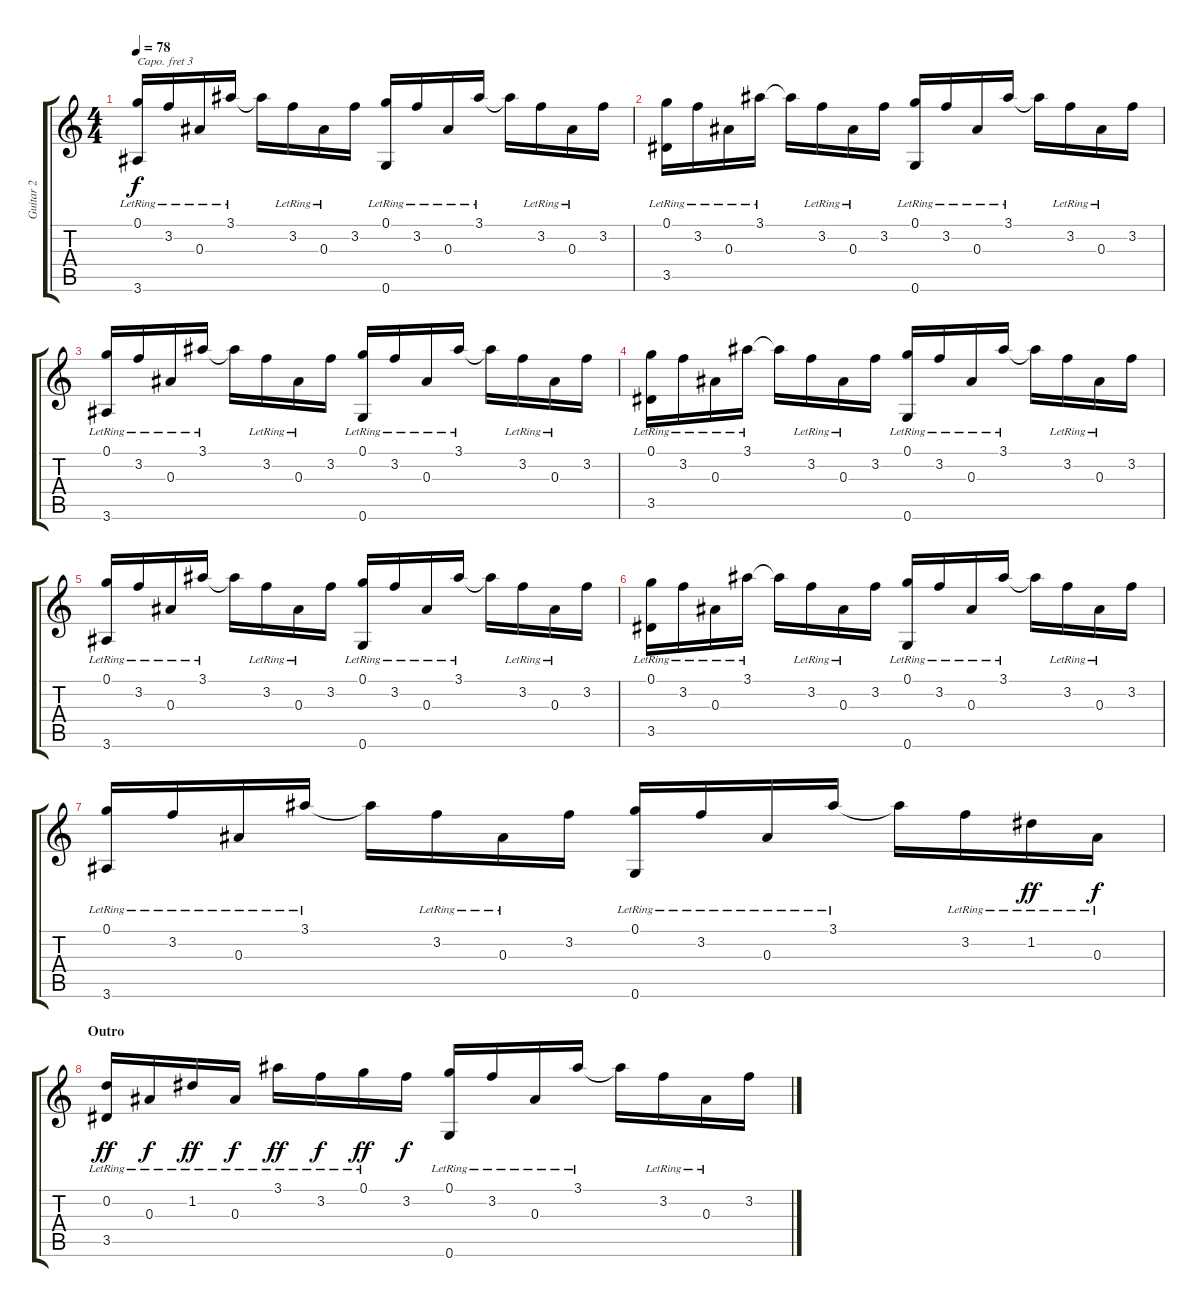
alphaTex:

\track ("Guitar 2" "Guitar 2") {instrument acousticguitarsteel}
\staff {score tabs}
\capo 3
\tuning (E4 B3 G3 D3 A2 E2) {hide}
\ts (4 4)
\tempo 78
\clef g2
\ks c
(0.1{lr} 3.6{lr}).16{dy f} 3.2{lr}.16 0.3{lr}.16 3.1{lr}.16 3.1{t}.16 3.2{lr}.16 0.3{lr}.16 3.2.16 (0.1{lr} 0.6{lr}).16 3.2{lr}.16 0.3{lr}.16 3.1{lr}.16 3.1{t}.16 3.2{lr}.16 0.3{lr}.16 3.2.16 |
(0.1{lr} 3.5{lr}).16 3.2{lr}.16 0.3{lr}.16 3.1{lr}.16 3.1{t}.16 3.2{lr}.16 0.3{lr}.16 3.2.16 (0.1{lr} 0.6{lr}).16 3.2{lr}.16 0.3{lr}.16 3.1{lr}.16 3.1{t}.16 3.2{lr}.16 0.3{lr}.16 3.2.16 |
(0.1{lr} 3.6{lr}).16 3.2{lr}.16 0.3{lr}.16 3.1{lr}.16 3.1{t}.16 3.2{lr}.16 0.3{lr}.16 3.2.16 (0.1{lr} 0.6{lr}).16 3.2{lr}.16 0.3{lr}.16 3.1{lr}.16 3.1{t}.16 3.2{lr}.16 0.3{lr}.16 3.2.16 |
(0.1{lr} 3.5{lr}).16 3.2{lr}.16 0.3{lr}.16 3.1{lr}.16 3.1{t}.16 3.2{lr}.16 0.3{lr}.16 3.2.16 (0.1{lr} 0.6{lr}).16 3.2{lr}.16 0.3{lr}.16 3.1{lr}.16 3.1{t}.16 3.2{lr}.16 0.3{lr}.16 3.2.16 |
(0.1{lr} 3.6{lr}).16 3.2{lr}.16 0.3{lr}.16 3.1{lr}.16 3.1{t}.16 3.2{lr}.16 0.3{lr}.16 3.2.16 (0.1{lr} 0.6{lr}).16 3.2{lr}.16 0.3{lr}.16 3.1{lr}.16 3.1{t}.16 3.2{lr}.16 0.3{lr}.16 3.2.16 |
(0.1{lr} 3.5{lr}).16 3.2{lr}.16 0.3{lr}.16 3.1{lr}.16 3.1{t}.16 3.2{lr}.16 0.3{lr}.16 3.2.16 (0.1{lr} 0.6{lr}).16 3.2{lr}.16 0.3{lr}.16 3.1{lr}.16 3.1{t}.16 3.2{lr}.16 0.3{lr}.16 3.2.16 |
(0.1{lr} 3.6{lr}).16 3.2{lr}.16 0.3{lr}.16 3.1{lr}.16 3.1{t}.16 3.2{lr}.16 0.3{lr}.16 3.2.16 (0.1{lr} 0.6{lr}).16 3.2{lr}.16 0.3{lr}.16 3.1{lr}.16 3.1{t}.16 3.2{lr}.16 1.2{lr}.16{dy ff} 0.3{lr}.16{dy f} |
\section ("" "Outro")
(0.2{lr} 3.5{lr}).16{dy ff} 0.3{lr}.16{dy f} 1.2{lr}.16{dy ff} 0.3{lr}.16{dy f} 3.1{lr}.16{dy ff} 3.2{lr}.16{dy f} 0.1{lr}.16{dy ff} 3.2.16{dy f} (0.1{lr} 0.6{lr}).16 3.2{lr}.16 0.3{lr}.16 3.1{lr}.16 3.1{t}.16 3.2{lr}.16 0.3{lr}.16 3.2.16
